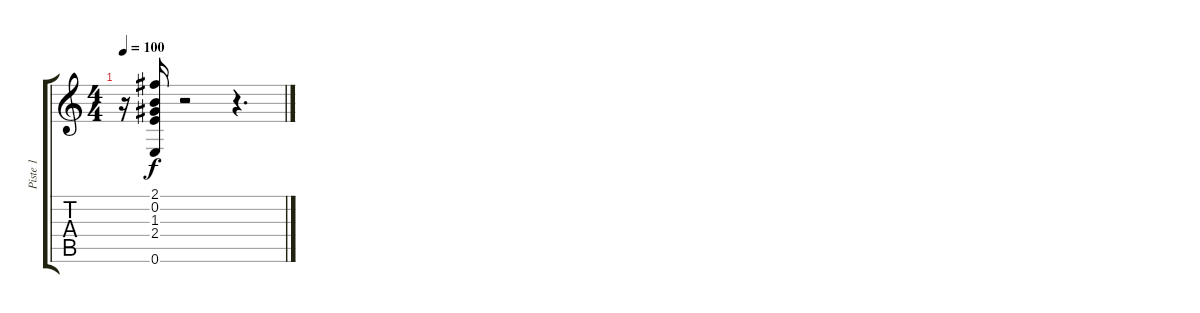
\track ("Piste 1" "Piste 1") {instrument acousticguitarsteel}
\staff {score tabs}
\tuning (E4 B3 G3 D3 A2 E2) {hide}
\ts (4 4)
\tempo 100
\clef g2
\ks c
r.16{dy f} (2.1 0.2 1.3 2.4 0.6).16 r.2 r.4{d}
